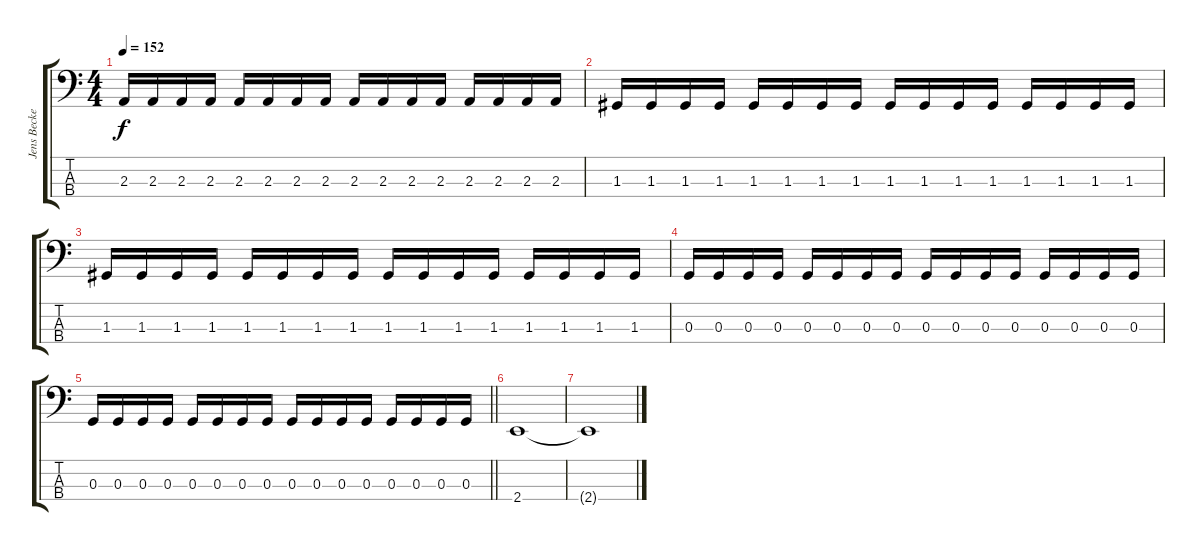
\track ("Jens Becker" "Jens Becke") {instrument electricbasspick}
\staff {score tabs}
\tuning (F2 C2 G1 D1) {hide}
\ts (4 4)
\tempo 152
\clef f4
\ks c
2.3.16{dy f} 2.3.16 2.3.16 2.3.16 2.3.16 2.3.16 2.3.16 2.3.16 2.3.16 2.3.16 2.3.16 2.3.16 2.3.16 2.3.16 2.3.16 2.3.16 |
1.3.16 1.3.16 1.3.16 1.3.16 1.3.16 1.3.16 1.3.16 1.3.16 1.3.16 1.3.16 1.3.16 1.3.16 1.3.16 1.3.16 1.3.16 1.3.16 |
1.3.16 1.3.16 1.3.16 1.3.16 1.3.16 1.3.16 1.3.16 1.3.16 1.3.16 1.3.16 1.3.16 1.3.16 1.3.16 1.3.16 1.3.16 1.3.16 |
0.3.16 0.3.16 0.3.16 0.3.16 0.3.16 0.3.16 0.3.16 0.3.16 0.3.16 0.3.16 0.3.16 0.3.16 0.3.16 0.3.16 0.3.16 0.3.16 |
\barLineRight lightlight
0.3.16 0.3.16 0.3.16 0.3.16 0.3.16 0.3.16 0.3.16 0.3.16 0.3.16 0.3.16 0.3.16 0.3.16 0.3.16 0.3.16 0.3.16 0.3.16 |
2.4.1 |
2.4{t}.1
